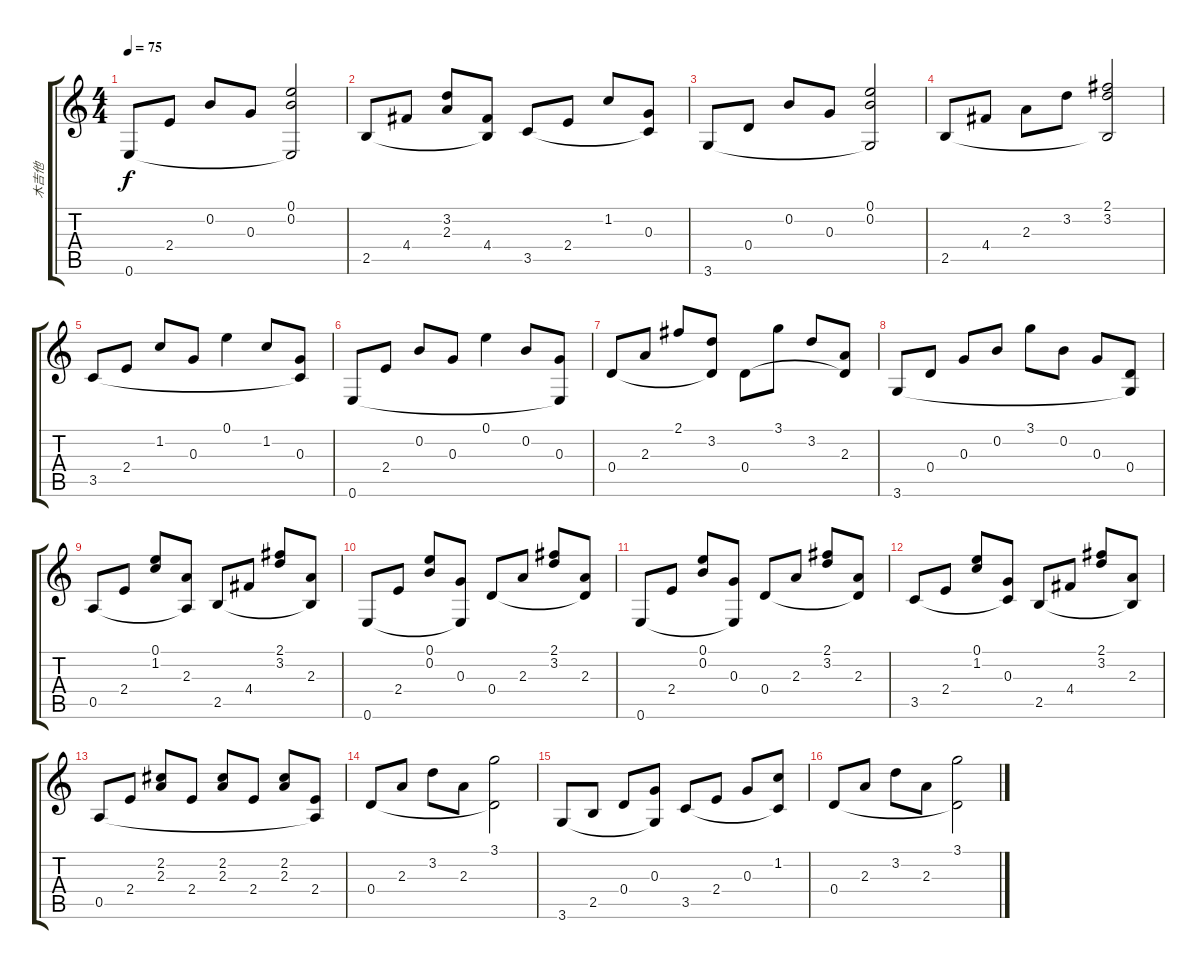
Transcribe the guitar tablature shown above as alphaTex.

\track ("木吉他" "木吉他") {instrument acousticguitarsteel}
\staff {score tabs}
\tuning (E4 B3 G3 D3 A2 E2) {hide}
\ts (4 4)
\tempo 75
\clef g2
\ks c
0.6.8{dy f} 2.4.8 0.2.8 0.3.8 (0.1 0.2 0.6{t}).2 |
2.5.8 4.4.8 (3.2 2.3).8 (4.4 2.5{t}).8 3.5.8 2.4.8 1.2.8 (0.3 3.5{t}).8 |
3.6.8 0.4.8 0.2.8 0.3.8 (0.1 0.2 3.6{t}).2 |
2.5.8 4.4.8 2.3.8 3.2.8 (2.1 3.2 2.5{t}).2 |
3.5.8 2.4.8 1.2.8 0.3.8 0.1.4 1.2.8 (0.3 3.5{t}).8 |
0.6.8 2.4.8 0.2.8 0.3.8 0.1.4 0.2.8 (0.3 0.6{t}).8 |
0.4.8 2.3.8 2.1.8 (3.2 0.4{t}).8 0.4.8 3.1.8 3.2.8 (2.3 0.4{t}).8 |
3.6.8 0.4.8 0.3.8 0.2.8 3.1.8 0.2.8 0.3.8 (0.4 3.6{t}).8 |
0.5.8 2.4.8 (0.1 1.2).8 (2.3 0.5{t}).8 2.5.8 4.4.8 (2.1 3.2).8 (2.3 2.5{t}).8 |
0.6.8 2.4.8 (0.1 0.2).8 (0.3 0.6{t}).8 0.4.8 2.3.8 (2.1 3.2).8 (2.3 0.4{t}).8 |
0.6.8 2.4.8 (0.1 0.2).8 (0.3 0.6{t}).8 0.4.8 2.3.8 (2.1 3.2).8 (2.3 0.4{t}).8 |
3.5.8 2.4.8 (0.1 1.2).8 (0.3 3.5{t}).8 2.5.8 4.4.8 (2.1 3.2).8 (2.3 2.5{t}).8 |
0.5.8 2.4.8 (2.2 2.3).8 2.4.8 (2.2 2.3).8 2.4.8 (2.2 2.3).8 (2.4 0.5{t}).8 |
0.4.8 2.3.8 3.2.8 2.3.8 (3.1 0.4{t}).2 |
3.6.8 2.5.8 0.4.8 (0.3 3.6{t}).8 3.5.8 2.4.8 0.3.8 (1.2 3.5{t}).8 |
0.4.8 2.3.8 3.2.8 2.3.8 (3.1 0.4{t}).2
